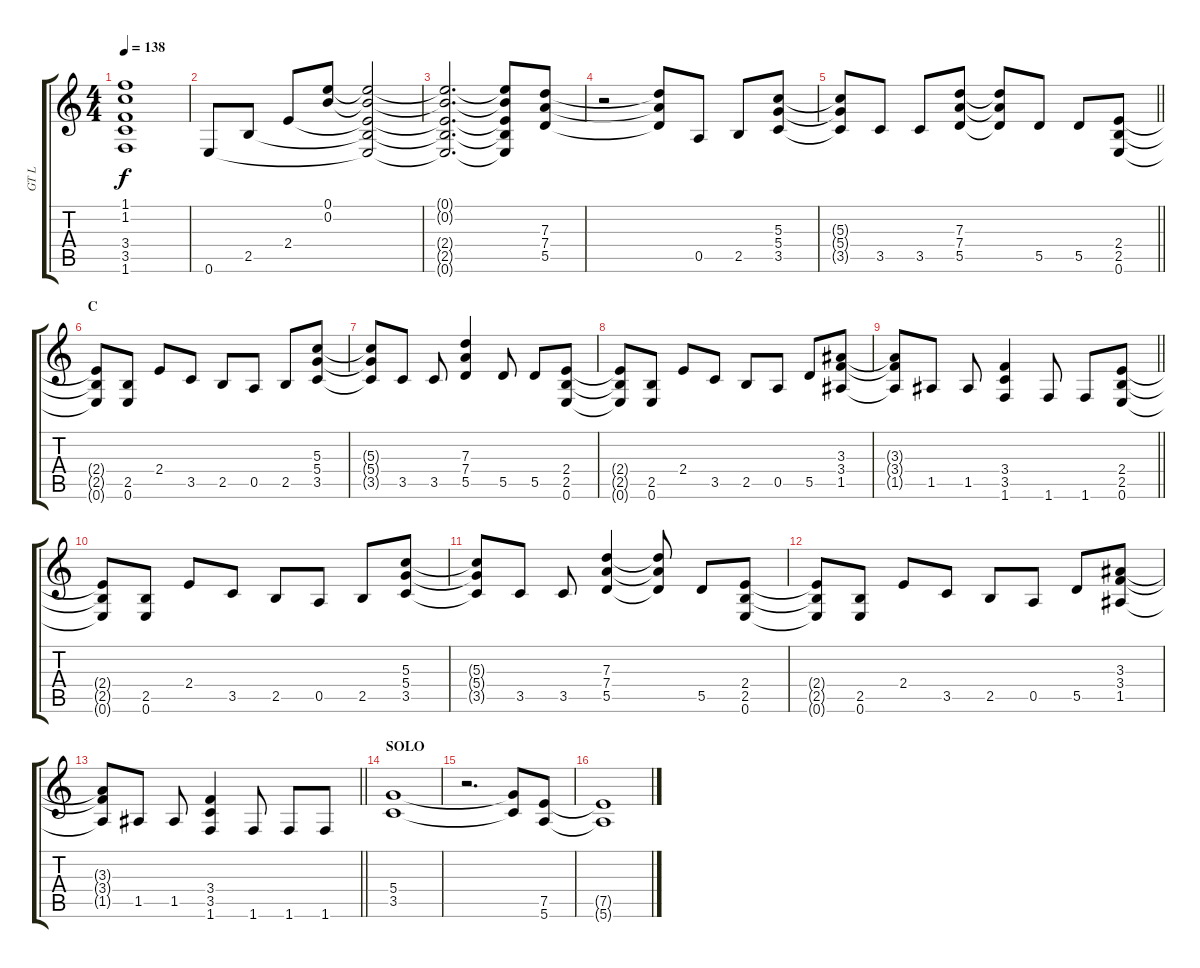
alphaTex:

\track ("GT L" "GT L") {instrument distortionguitar}
\staff {score tabs}
\tuning (E4 B3 G3 D3 A2 E2) {hide}
\ts (4 4)
\tempo 138
\clef g2
\ks c
(1.1{t} 1.2{t} 3.4{t} 3.5{t} 1.6{t}).1{dy f} |
0.6.8 2.5.8 2.4.8 (0.1 0.2).8 (0.1{t} 0.2{t} 2.4{t} 2.5{t} 0.6{t}).2 |
(0.1{t} 0.2{t} 2.4{t} 2.5{t} 0.6{t}).2{d} (0.1{t} 0.2{t} 2.4{t} 2.5{t} 0.6{t}).8 (7.3 7.4 5.5).8 |
r.2 (7.3{t} 7.4{t} 5.5{t}).8 0.5.8 2.5.8 (5.3 5.4 3.5).8 |
\barLineRight lightlight
(5.3{t} 5.4{t} 3.5{t}).8 3.5.8 3.5.8 (7.3 7.4 5.5).8 (7.3{t} 7.4{t} 5.5{t}).8 5.5.8 5.5.8 (2.4 2.5 0.6).8 |
\section ("" "C")
(2.4{t} 2.5{t} 0.6{t}).8 (2.5 0.6).8 2.4.8 3.5.8 2.5.8 0.5.8 2.5.8 (5.3 5.4 3.5).8 |
(5.3{t} 5.4{t} 3.5{t}).8 3.5.8 3.5.8 (7.3 7.4 5.5).4 5.5.8 5.5.8 (2.4 2.5 0.6).8 |
(2.4{t} 2.5{t} 0.6{t}).8 (2.5 0.6).8 2.4.8 3.5.8 2.5.8 0.5.8 5.5.8 (3.3 3.4 1.5).8 |
\barLineRight lightlight
(3.3{t} 3.4{t} 1.5{t}).8 1.5.8 1.5.8 (3.4 3.5 1.6).4 1.6.8 1.6.8 (2.4 2.5 0.6).8 |
(2.4{t} 2.5{t} 0.6{t}).8 (2.5 0.6).8 2.4.8 3.5.8 2.5.8 0.5.8 2.5.8 (5.3 5.4 3.5).8 |
(5.3{t} 5.4{t} 3.5{t}).8 3.5.8 3.5.8 (7.3 7.4 5.5).4 (7.3{t} 7.4{t} 5.5{t}).8 5.5.8 (2.4 2.5 0.6).8 |
(2.4{t} 2.5{t} 0.6{t}).8 (2.5 0.6).8 2.4.8 3.5.8 2.5.8 0.5.8 5.5.8 (3.3 3.4 1.5).8 |
\barLineRight lightlight
(3.3{t} 3.4{t} 1.5{t}).8 1.5.8 1.5.8 (3.4 3.5 1.6).4 1.6.8 1.6.8 1.6.8 |
\section ("" "SOLO")
(5.4 3.5).1 |
r.2{d} (5.4{t} 3.5{t}).8 (7.5 5.6).8 |
(7.5{t} 5.6{t}).1
